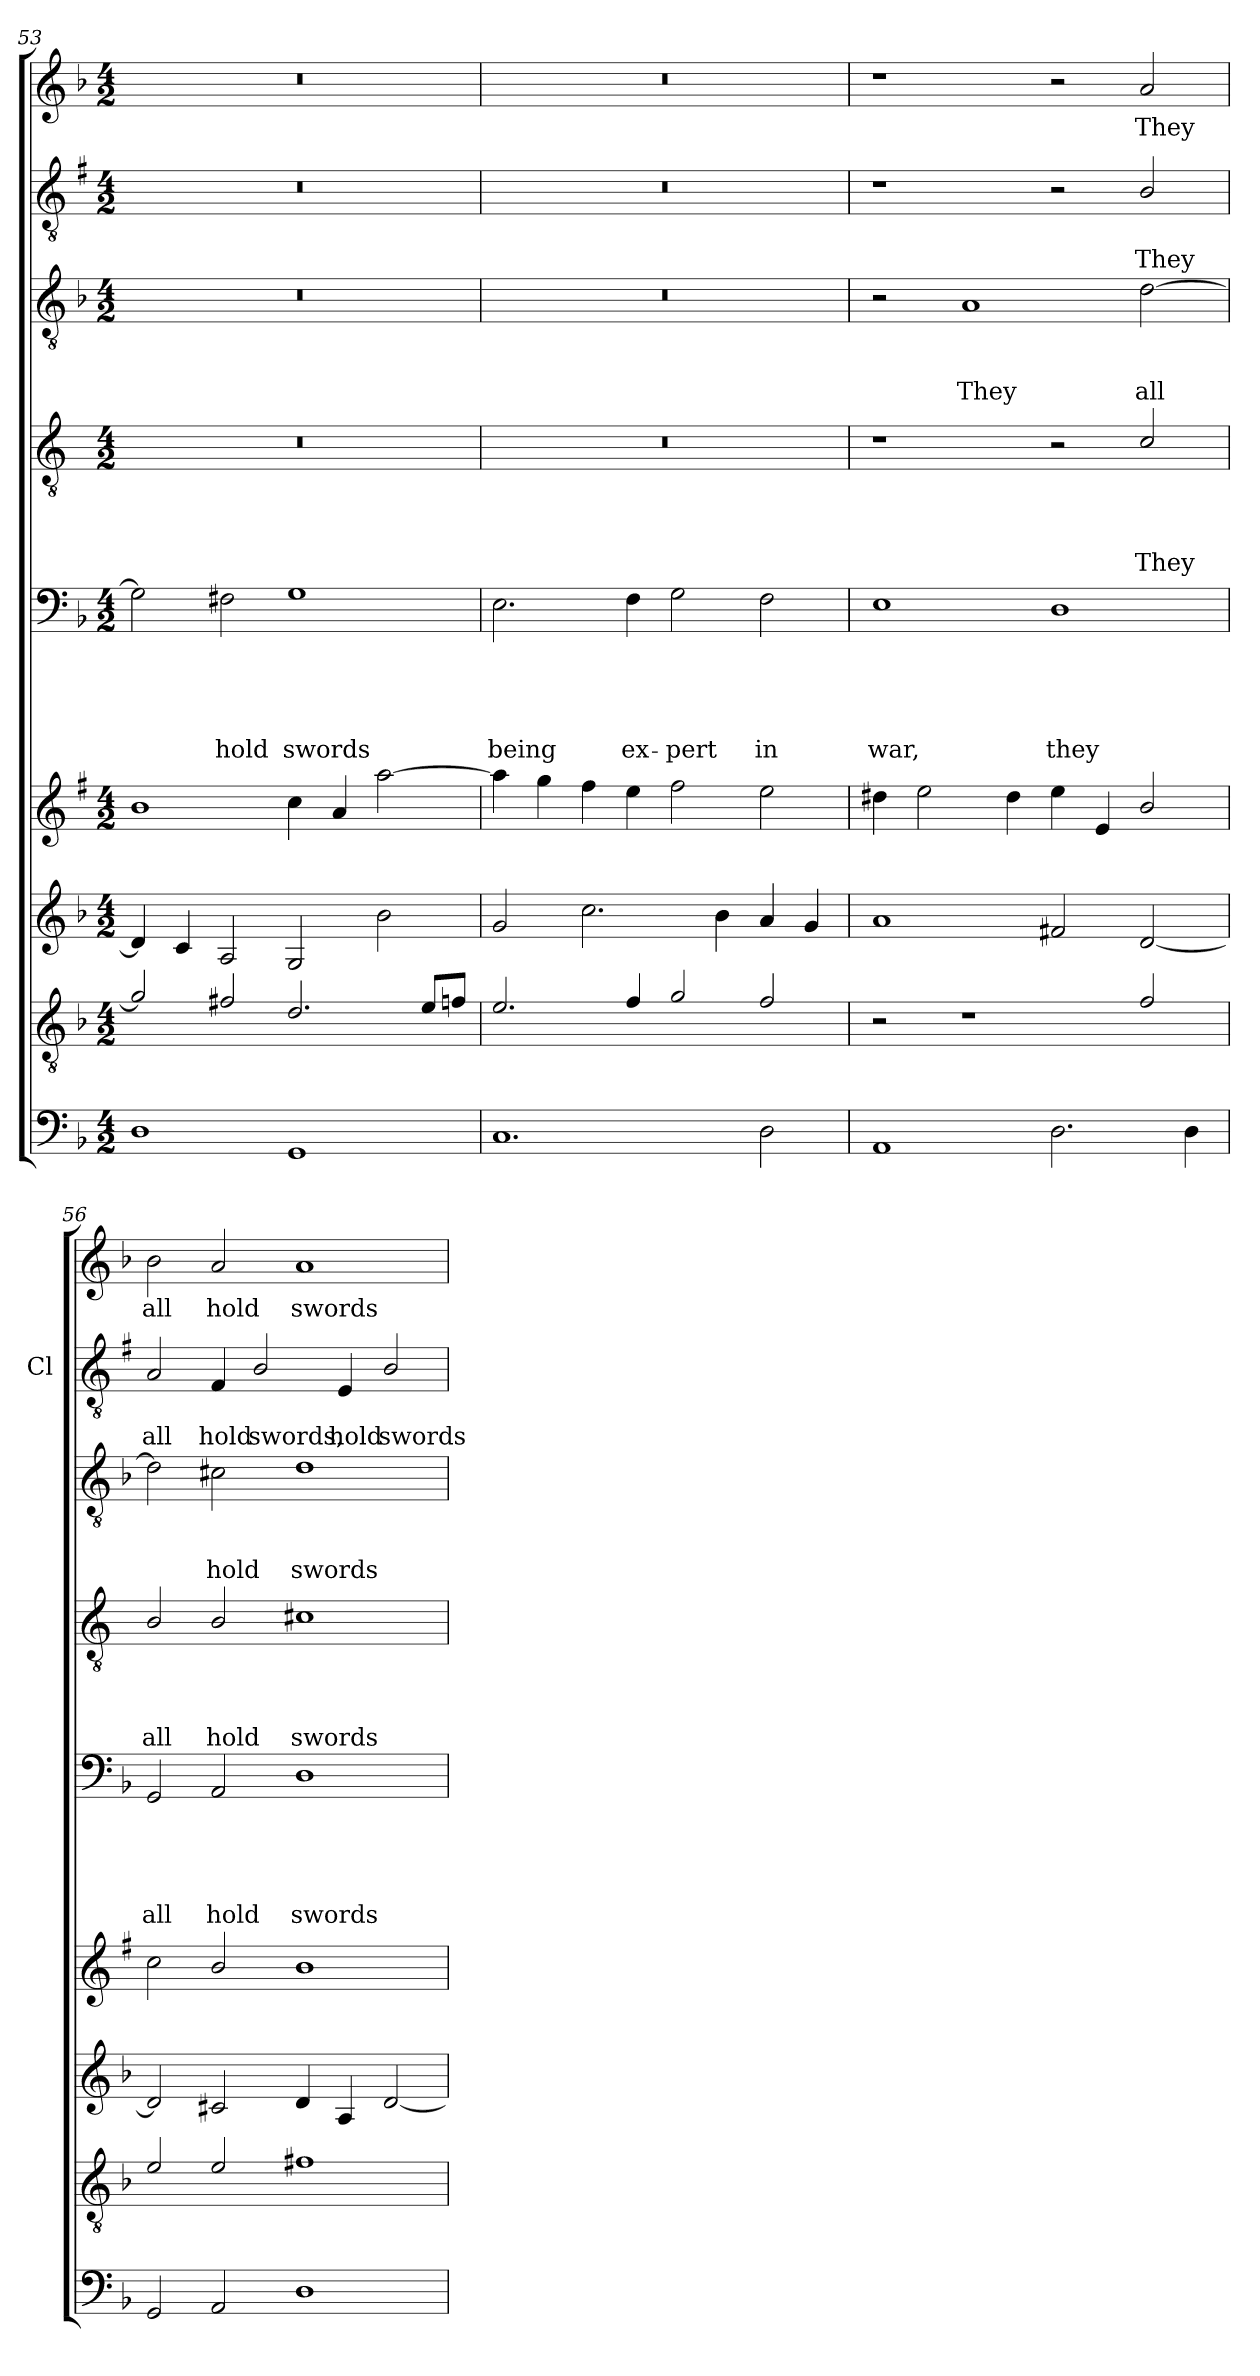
**kern	**kern	**kern	**kern	**kern	**text	**text	**text	**text	**text	**kern	**text	**text	**text	**text	**kern	**text	**text	**text	**kern	**text	**text	**kern	**text
*part9	*part8	*part7	*part6	*part5	*part5	*part5	*part5	*part5	*part5	*part4	*part4	*part4	*part4	*part4	*part3	*part3	*part3	*part3	*part2	*part2	*part2	*part1	*part1
*staff9	*staff8	*staff7	*staff6	*staff5	*staff5	*staff5	*staff5	*staff5	*staff5	*staff4	*staff4	*staff4	*staff4	*staff4	*staff3	*staff3	*staff3	*staff3	*staff2	*staff2	*staff2	*staff1	*staff1
*	*	*	*	*	*	*	*	*	*	*	*	*	*	*	*	*	*	*	*I'Cl	*	*	*	*
*clefF4	*clefGv2	*clefG2	*clefG2	*clefF4	*	*	*	*	*	*clefGv2	*	*	*	*	*clefGv2	*	*	*	*clefGv2	*	*	*clefG2	*
*	*ITrd8c14	*	*ITrd1c2	*	*	*	*	*	*	*ITrd4c7	*	*	*	*	*	*	*	*	*ITrd1c2	*	*	*	*
*k[b-]	*k[b-]	*k[b-]	*k[b-]	*k[b-]	*	*	*	*	*	*k[b-]	*	*	*	*	*k[b-]	*	*	*	*k[b-]	*	*	*k[b-]	*
*d:	*d:	*d:	*d:	*d:	*	*	*	*	*	*d:	*	*	*	*	*d:	*	*	*	*d:	*	*	*d:	*
*M4/2	*M4/2	*M4/2	*M4/2	*M4/2	*	*	*	*	*	*M4/2	*	*	*	*	*M4/2	*	*	*	*M4/2	*	*	*M4/2	*
=53	=53	=53	=53	=53	=53	=53	=53	=53	=53	=53	=53	=53	=53	=53	=53	=53	=53	=53	=53	=53	=53	=53	=53
1D	2G/]	4d/]	1a	2G\]	.	.	.	.	.	0r	.	.	.	.	0r	.	.	.	0r	.	.	0r	.
.	.	4c/	.	.	.	.	.	.	.	.	.	.	.	.	.	.	.	.	.	.	.	.	.
!	!	!	!	!	!	!	!	!	!LO:LY:b	!	!	!	!	!	!	!	!	!	!	!	!	!	!
.	2F#X/	2A/	.	2F#X\	.	.	.	.	hold	.	.	.	.	.	.	.	.	.	.	.	.	.	.
!	!	!	!	!	!	!	!	!	!LO:LY:b	!	!	!	!	!	!	!	!	!	!	!	!	!	!
1GG	2.D/	2G/	4b-\	1G	.	.	.	.	swords	.	.	.	.	.	.	.	.	.	.	.	.	.	.
.	.	.	4g/	.	.	.	.	.	.	.	.	.	.	.	.	.	.	.	.	.	.	.	.
.	.	2b-\	[2gg\	.	.	.	.	.	.	.	.	.	.	.	.	.	.	.	.	.	.	.	.
.	8E/L	.	.	.	.	.	.	.	.	.	.	.	.	.	.	.	.	.	.	.	.	.	.
.	8Fn/J	.	.	.	.	.	.	.	.	.	.	.	.	.	.	.	.	.	.	.	.	.	.
=54	=54	=54	=54	=54	=54	=54	=54	=54	=54	=54	=54	=54	=54	=54	=54	=54	=54	=54	=54	=54	=54	=54	=54
!	!	!	!	!	!	!	!	!	!LO:LY:b	!	!	!	!	!	!	!	!	!	!	!	!	!	!
1.C	2.E/	2g/	4gg\]	2.E\	.	.	.	.	being	0r	.	.	.	.	0r	.	.	.	0r	.	.	0r	.
.	.	.	4ff\	.	.	.	.	.	.	.	.	.	.	.	.	.	.	.	.	.	.	.	.
.	.	2.cc\	4ee\	.	.	.	.	.	.	.	.	.	.	.	.	.	.	.	.	.	.	.	.
!	!	!	!	!	!	!	!	!	!LO:LY:b	!	!	!	!	!	!	!	!	!	!	!	!	!	!
.	4F/	.	4dd\	4F\	.	.	.	.	ex-	.	.	.	.	.	.	.	.	.	.	.	.	.	.
!	!	!	!	!	!	!	!	!	!LO:LY:b	!	!	!	!	!	!	!	!	!	!	!	!	!	!
.	2G/	.	2ee\	2G\	.	.	.	.	-pert	.	.	.	.	.	.	.	.	.	.	.	.	.	.
.	.	4b-\	.	.	.	.	.	.	.	.	.	.	.	.	.	.	.	.	.	.	.	.	.
!	!	!	!	!	!	!	!	!	!LO:LY:b	!	!	!	!	!	!	!	!	!	!	!	!	!	!
2D\	2F/	4a/	2dd\	2F\	.	.	.	.	in	.	.	.	.	.	.	.	.	.	.	.	.	.	.
.	.	4g/	.	.	.	.	.	.	.	.	.	.	.	.	.	.	.	.	.	.	.	.	.
=55	=55	=55	=55	=55	=55	=55	=55	=55	=55	=55	=55	=55	=55	=55	=55	=55	=55	=55	=55	=55	=55	=55	=55
!	!	!	!	!	!	!	!	!	!LO:LY:b	!	!	!	!	!	!	!	!	!	!	!	!	!	!
1AA	2r	1a	4cc#X\	1E	.	.	.	.	war,	1r	.	.	.	.	2r	.	.	.	1r	.	.	1r	.
.	.	.	2dd\	.	.	.	.	.	.	.	.	.	.	.	.	.	.	.	.	.	.	.	.
!	!	!	!	!	!	!	!	!	!	!	!	!	!	!	!	!	!	!LO:LY:b	!	!	!	!	!
.	1r	.	.	.	.	.	.	.	.	.	.	.	.	.	1A	.	.	They	.	.	.	.	.
.	.	.	4cc#\	.	.	.	.	.	.	.	.	.	.	.	.	.	.	.	.	.	.	.	.
!	!	!	!	!	!	!	!	!	!LO:LY:b	!	!	!	!	!	!	!	!	!	!	!	!	!	!
2.D\	.	2f#X/	4dd\	1D	.	.	.	.	they	2r	.	.	.	.	.	.	.	.	2r	.	.	2r	.
.	.	.	4d/	.	.	.	.	.	.	.	.	.	.	.	.	.	.	.	.	.	.	.	.
!	!	!	!	!	!	!	!	!	!	!	!	!	!	!LO:LY:b	!	!	!	!LO:LY:b	!	!	!LO:LY:b	!	!LO:LY:b
.	2F/	[2d/	2a/	.	.	.	.	.	.	2F/	.	.	.	They	[2d\	.	.	all	2A/	.	They	2a/	They
4D\	.	.	.	.	.	.	.	.	.	.	.	.	.	.	.	.	.	.	.	.	.	.	.
!!LO:PB:g=z
=56	=56	=56	=56	=56	=56	=56	=56	=56	=56	=56	=56	=56	=56	=56	=56	=56	=56	=56	=56	=56	=56	=56	=56
!	!	!	!	!	!	!	!	!	!LO:LY:b	!	!	!	!	!LO:LY:b	!	!	!	!	!	!	!LO:LY:b	!	!LO:LY:b
2GG/	2E/	2d/]	2b-\	2GG/	.	.	.	.	all	2E/	.	.	.	all	2d\]	.	.	.	2G/	.	all	2b-\	all
!	!	!	!	!	!	!	!	!	!LO:LY:b	!	!	!	!	!LO:LY:b	!	!	!	!LO:LY:b	!	!	!LO:LY:b	!	!LO:LY:b
2AA/	2E/	2c#X/	2a/	2AA/	.	.	.	.	hold	2E/	.	.	.	hold	2c#X\	.	.	hold	4E/	.	hold	2a/	hold
!	!	!	!	!	!	!	!	!	!	!	!	!	!	!	!	!	!	!	!	!	!LO:LY:b	!	!
.	.	.	.	.	.	.	.	.	.	.	.	.	.	.	.	.	.	.	2A/	.	swords,	.	.
!	!	!	!	!	!	!	!	!	!LO:LY:b	!	!	!	!	!LO:LY:b	!	!	!	!LO:LY:b	!	!	!	!	!LO:LY:b
1D	1F#X	4d/	1a	1D	.	.	.	.	swords	1F#X	.	.	.	swords	1d	.	.	swords	.	.	.	1a	swords
!	!	!	!	!	!	!	!	!	!	!	!	!	!	!	!	!	!	!	!	!	!LO:LY:b	!	!
.	.	4A/	.	.	.	.	.	.	.	.	.	.	.	.	.	.	.	.	4D/	.	hold	.	.
!	!	!	!	!	!	!	!	!	!	!	!	!	!	!	!	!	!	!	!	!	!LO:LY:b	!	!
.	.	[2d/	.	.	.	.	.	.	.	.	.	.	.	.	.	.	.	.	2A/	.	swords	.	.
=	=	=	=	=	=	=	=	=	=	=	=	=	=	=	=	=	=	=	=	=	=	=	=
*-	*-	*-	*-	*-	*-	*-	*-	*-	*-	*-	*-	*-	*-	*-	*-	*-	*-	*-	*-	*-	*-	*-	*-
